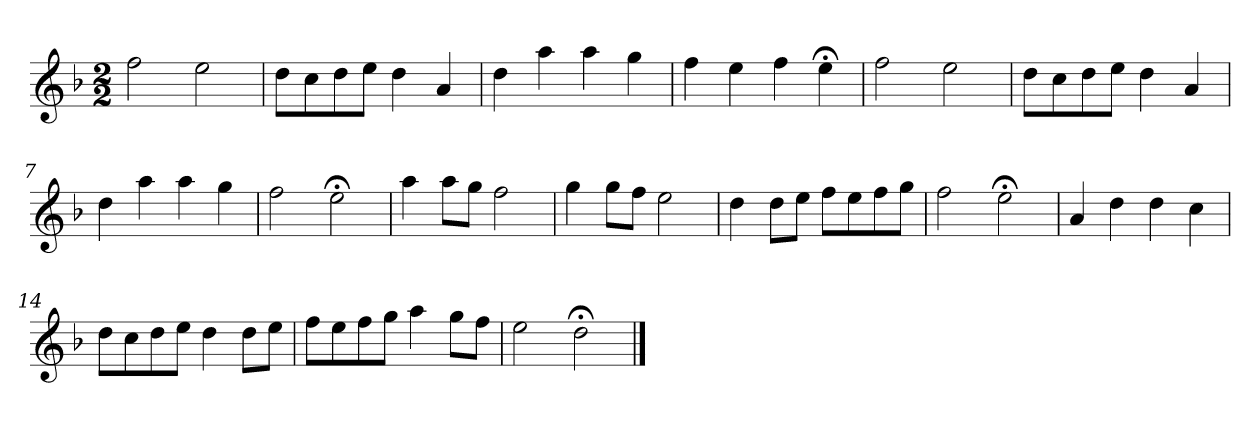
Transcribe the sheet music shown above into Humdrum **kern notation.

**kern
*part1
*staff1
*k[b-]
*F:
*M2/2
*MM120
=1
2ff
2ee
=2
8ddL
8cc
8dd
8eeJ
4dd
4a
=3
4dd
4aa
4aa
4gg
=4
4ff
4ee
4ff
4ee;<
=5
2ff
2ee
=6
8ddL
8cc
8dd
8eeJ
4dd
4a
=7
4dd
4aa
4aa
4gg
=8
2ff
2ee;<
=9
4aa
8aaL
8ggJ
2ff
=10
4gg
8ggL
8ffJ
2ee
=11
4dd
8ddL
8eeJ
8ffL
8ee
8ff
8ggJ
=12
2ff
2ee;<
=13
4a
4dd
4dd
4cc
=14
8ddL
8cc
8dd
8eeJ
4dd
8ddL
8eeJ
=15
8ffL
8ee
8ff
8ggJ
4aa
8ggL
8ffJ
=16
2ee
2dd;<
==
*-
